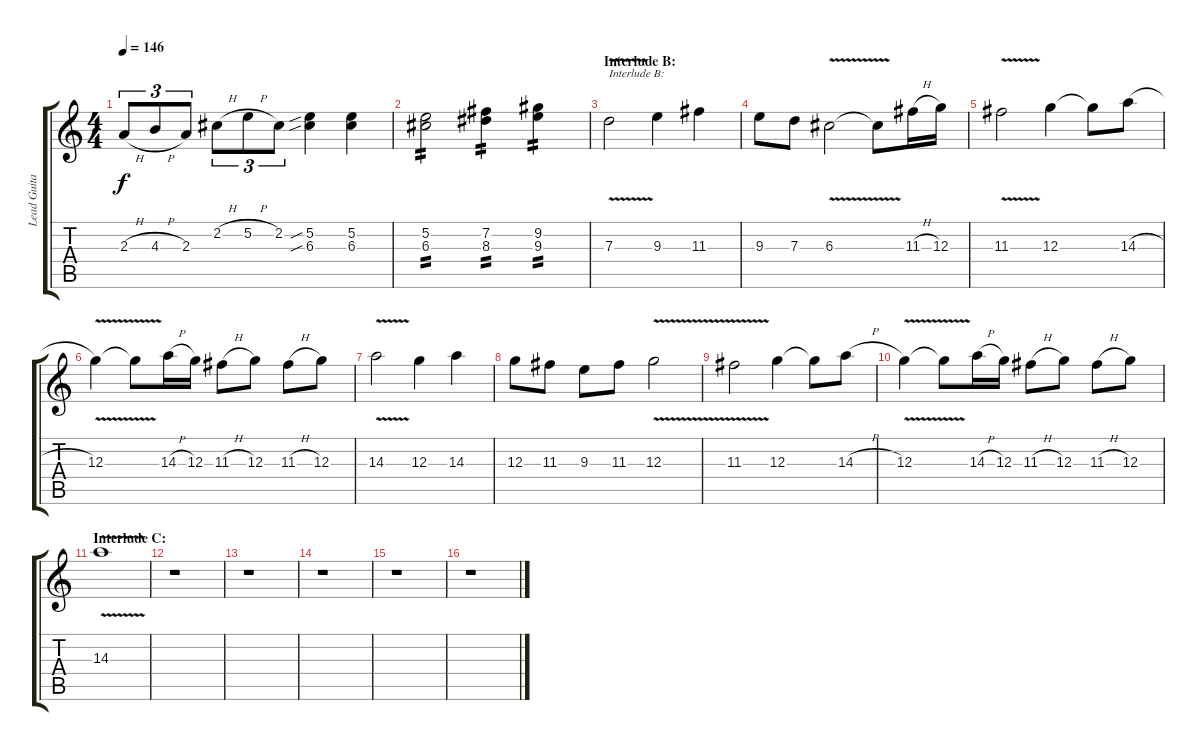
\track ("Lead Guitar II" "Lead Guita") {instrument distortionguitar}
\staff {score tabs}
\tuning (E4 B3 G3 D3 A2 E2) {hide}
\ts (4 4)
\tempo 146
\clef g2
\ks c
2.3{h}.8{tu (3 2) dy f} 4.3{h}.8{tu (3 2)} 2.3.8{tu (3 2)} 2.2{h}.8{tu (3 2)} 5.2{h}.8{tu (3 2)} 2.2.8{tu (3 2)} (5.2{sib} 6.3{sib}).4 (5.2 6.3).4 |
(5.2 6.3).2{tp 2} (7.2 8.3).4{tp 2} (9.2 9.3).4{tp 2} |
\section ("" "Interlude B:")
7.3{v}.2{txt "Interlude B:"} 9.3.4 11.3.4 |
9.3.8 7.3.8 6.3{v}.2 6.3{t}.8 11.3{h}.16 12.3.16 |
11.3{v}.2 12.3.4 12.3{t}.8 14.3{h}.8 |
12.3{v}.4 12.3{t}.8 14.3{h}.16 12.3.16 11.3{h}.8 12.3.8 11.3{h}.8 12.3.8 |
14.3{v}.2 12.3.4 14.3.4 |
12.3.8 11.3.8 9.3.8 11.3.8 12.3{v}.2 |
11.3{v}.2 12.3.4 12.3{t}.8 14.3{h}.8 |
12.3{v}.4 12.3{t}.8 14.3{h}.16 12.3.16 11.3{h}.8 12.3.8 11.3{h}.8 12.3.8 |
\section ("" "Interlude C:")
14.3{v}.1 |
r.1 |
r.1 |
r.1 |
r.1 |
r.1
